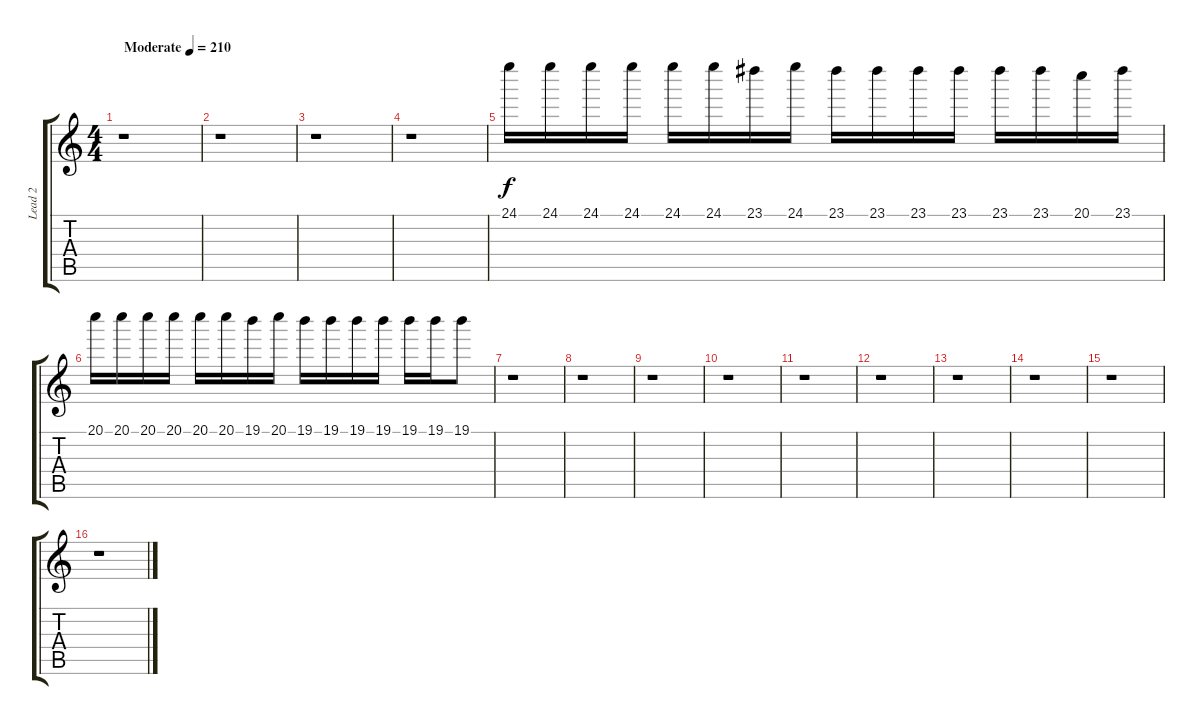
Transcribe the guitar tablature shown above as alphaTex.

\track ("Lead 2" "Lead 2") {instrument distortionguitar}
\staff {score tabs}
\tuning (E4 B3 G3 D3 A2 E2) {hide}
\ts (4 4)
\tempo (210 "Moderate")
\clef g2
\ks c
r.1{dy f instrument distortionguitar} |
r.1 |
r.1 |
r.1 |
24.1.16 24.1.16 24.1.16 24.1.16 24.1.16 24.1.16 23.1.16 24.1.16 23.1.16 23.1.16 23.1.16 23.1.16 23.1.16 23.1.16 20.1.16 23.1.16 |
20.1.16 20.1.16 20.1.16 20.1.16 20.1.16 20.1.16 19.1.16 20.1.16 19.1.16 19.1.16 19.1.16 19.1.16 19.1.16 19.1.16 19.1.8 |
r.1 |
r.1 |
r.1 |
r.1 |
r.1 |
r.1 |
r.1 |
r.1 |
r.1 |
r.1
